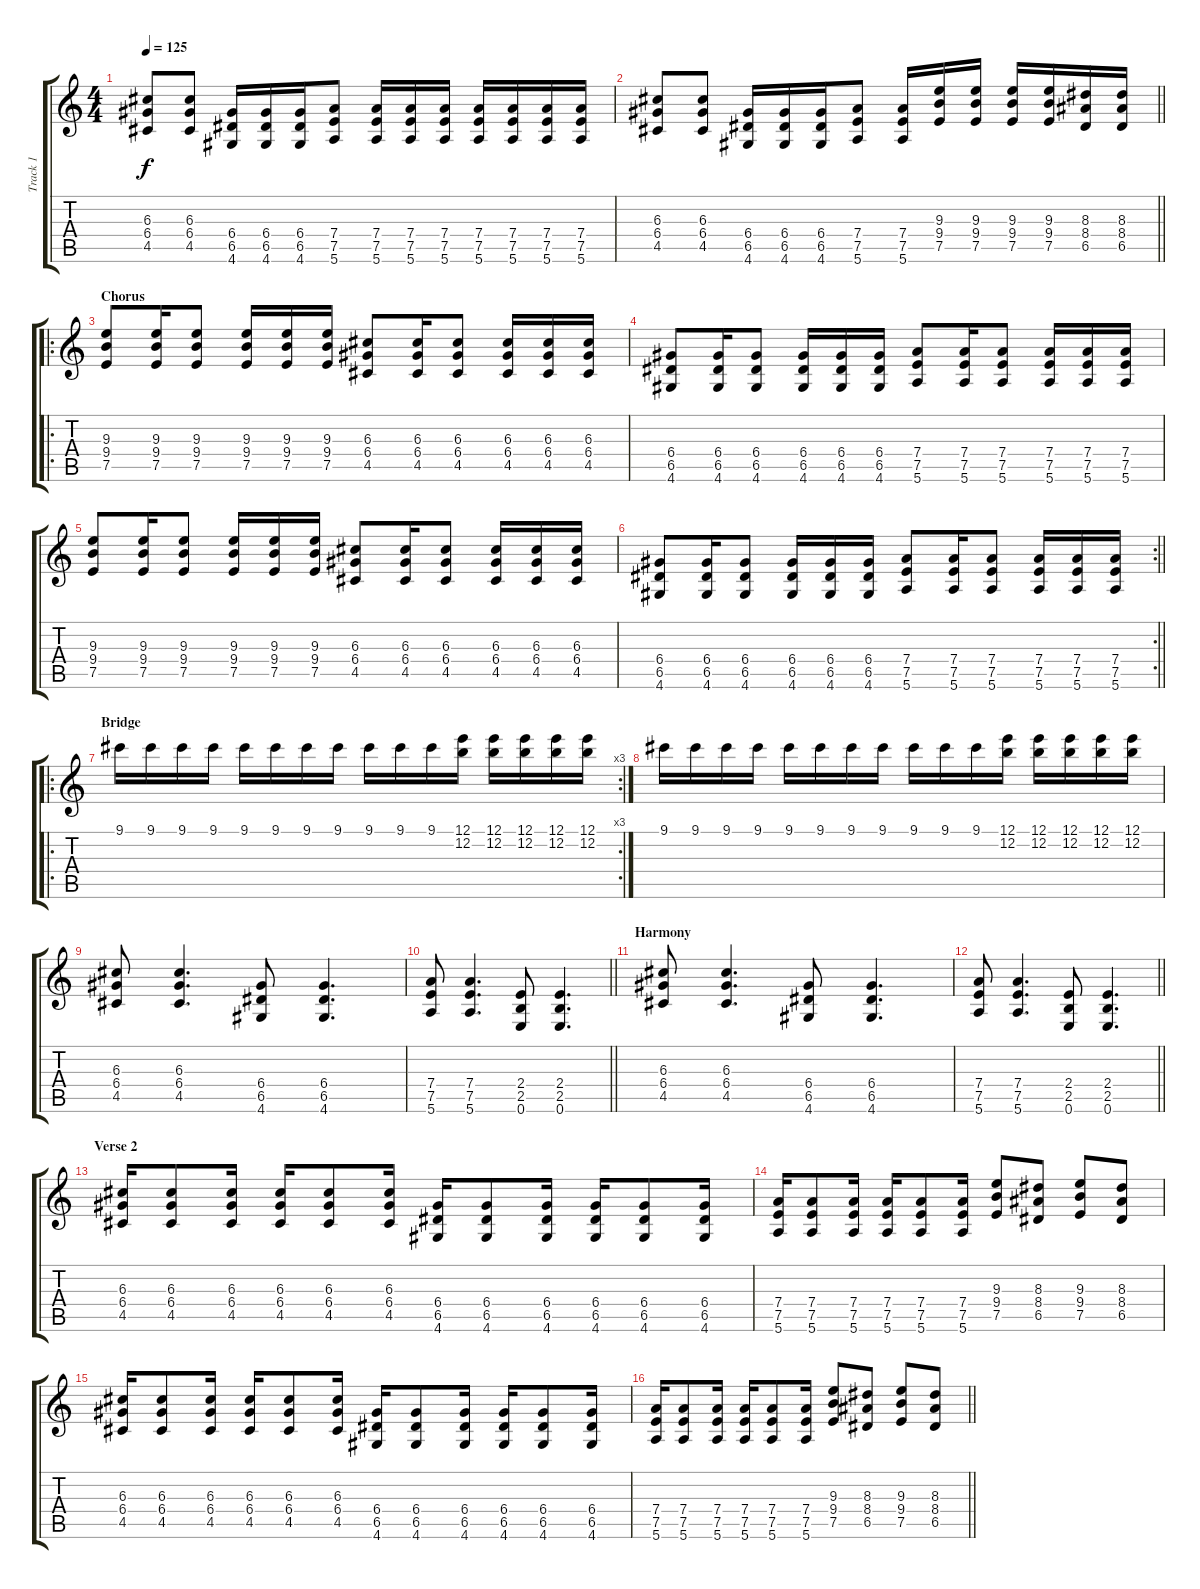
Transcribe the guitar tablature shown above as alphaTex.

\track ("Track 1" "Track 1") {instrument distortionguitar}
\staff {score tabs}
\tuning (E4 B3 G3 D3 A2 E2) {hide}
\ts (4 4)
\tempo 125
\clef g2
\ks c
(6.3 6.4 4.5).8{dy f} (6.3 6.4 4.5).8 (6.4 6.5 4.6).16 (6.4 6.5 4.6).16 (6.4 6.5 4.6).16 (7.4 7.5 5.6).8 (7.4 7.5 5.6).16 (7.4 7.5 5.6).16 (7.4 7.5 5.6).16 (7.4 7.5 5.6).16 (7.4 7.5 5.6).16 (7.4 7.5 5.6).16 (7.4 7.5 5.6).16 |
\barLineRight lightlight
(6.3 6.4 4.5).8 (6.3 6.4 4.5).8 (6.4 6.5 4.6).16 (6.4 6.5 4.6).16 (6.4 6.5 4.6).16 (7.4 7.5 5.6).8 (7.4 7.5 5.6).16 (9.3 9.4 7.5).16 (9.3 9.4 7.5).16 (9.3 9.4 7.5).16 (9.3 9.4 7.5).16 (8.3 8.4 6.5).16 (8.3 8.4 6.5).16 |
\ro
\section ("" "Chorus")
(9.3 9.4 7.5).8 (9.3 9.4 7.5).16 (9.3 9.4 7.5).8 (9.3 9.4 7.5).16 (9.3 9.4 7.5).16 (9.3 9.4 7.5).16 (6.3 6.4 4.5).8 (6.3 6.4 4.5).16 (6.3 6.4 4.5).8 (6.3 6.4 4.5).16 (6.3 6.4 4.5).16 (6.3 6.4 4.5).16 |
(6.4 6.5 4.6).8 (6.4 6.5 4.6).16 (6.4 6.5 4.6).8 (6.4 6.5 4.6).16 (6.4 6.5 4.6).16 (6.4 6.5 4.6).16 (7.4 7.5 5.6).8 (7.4 7.5 5.6).16 (7.4 7.5 5.6).8 (7.4 7.5 5.6).16 (7.4 7.5 5.6).16 (7.4 7.5 5.6).16 |
(9.3 9.4 7.5).8 (9.3 9.4 7.5).16 (9.3 9.4 7.5).8 (9.3 9.4 7.5).16 (9.3 9.4 7.5).16 (9.3 9.4 7.5).16 (6.3 6.4 4.5).8 (6.3 6.4 4.5).16 (6.3 6.4 4.5).8 (6.3 6.4 4.5).16 (6.3 6.4 4.5).16 (6.3 6.4 4.5).16 |
\rc 2
\barLineRight lightlight
(6.4 6.5 4.6).8 (6.4 6.5 4.6).16 (6.4 6.5 4.6).8 (6.4 6.5 4.6).16 (6.4 6.5 4.6).16 (6.4 6.5 4.6).16 (7.4 7.5 5.6).8 (7.4 7.5 5.6).16 (7.4 7.5 5.6).8 (7.4 7.5 5.6).16 (7.4 7.5 5.6).16 (7.4 7.5 5.6).16 |
\ro
\rc 3
\section ("" "Bridge")
9.1.16 9.1.16 9.1.16 9.1.16 9.1.16 9.1.16 9.1.16 9.1.16 9.1.16 9.1.16 9.1.16 (12.1 12.2).16 (12.1 12.2).16 (12.1 12.2).16 (12.1 12.2).16 (12.1 12.2).16 |
9.1.16 9.1.16 9.1.16 9.1.16 9.1.16 9.1.16 9.1.16 9.1.16 9.1.16 9.1.16 9.1.16 (12.1 12.2).16 (12.1 12.2).16 (12.1 12.2).16 (12.1 12.2).16 (12.1 12.2).16 |
(6.3 6.4 4.5).8 (6.3 6.4 4.5).4{d} (6.4 6.5 4.6).8 (6.4 6.5 4.6).4{d} |
\barLineRight lightlight
(7.4 7.5 5.6).8 (7.4 7.5 5.6).4{d} (2.4 2.5 0.6).8 (2.4 2.5 0.6).4{d} |
\section ("" "Harmony")
(6.3 6.4 4.5).8 (6.3 6.4 4.5).4{d} (6.4 6.5 4.6).8 (6.4 6.5 4.6).4{d} |
\barLineRight lightlight
(7.4 7.5 5.6).8 (7.4 7.5 5.6).4{d} (2.4 2.5 0.6).8 (2.4 2.5 0.6).4{d} |
\section ("" "Verse 2")
(6.3 6.4 4.5).16 (6.3 6.4 4.5).8 (6.3 6.4 4.5).16 (6.3 6.4 4.5).16 (6.3 6.4 4.5).8 (6.3 6.4 4.5).16 (6.4 6.5 4.6).16 (6.4 6.5 4.6).8 (6.4 6.5 4.6).16 (6.4 6.5 4.6).16 (6.4 6.5 4.6).8 (6.4 6.5 4.6).16 |
(7.4 7.5 5.6).16 (7.4 7.5 5.6).8 (7.4 7.5 5.6).16 (7.4 7.5 5.6).16 (7.4 7.5 5.6).8 (7.4 7.5 5.6).16 (9.3 9.4 7.5).8 (8.3 8.4 6.5).8 (9.3 9.4 7.5).8 (8.3 8.4 6.5).8 |
(6.3 6.4 4.5).16 (6.3 6.4 4.5).8 (6.3 6.4 4.5).16 (6.3 6.4 4.5).16 (6.3 6.4 4.5).8 (6.3 6.4 4.5).16 (6.4 6.5 4.6).16 (6.4 6.5 4.6).8 (6.4 6.5 4.6).16 (6.4 6.5 4.6).16 (6.4 6.5 4.6).8 (6.4 6.5 4.6).16 |
\barLineRight lightlight
(7.4 7.5 5.6).16 (7.4 7.5 5.6).8 (7.4 7.5 5.6).16 (7.4 7.5 5.6).16 (7.4 7.5 5.6).8 (7.4 7.5 5.6).16 (9.3 9.4 7.5).8 (8.3 8.4 6.5).8 (9.3 9.4 7.5).8 (8.3 8.4 6.5).8
